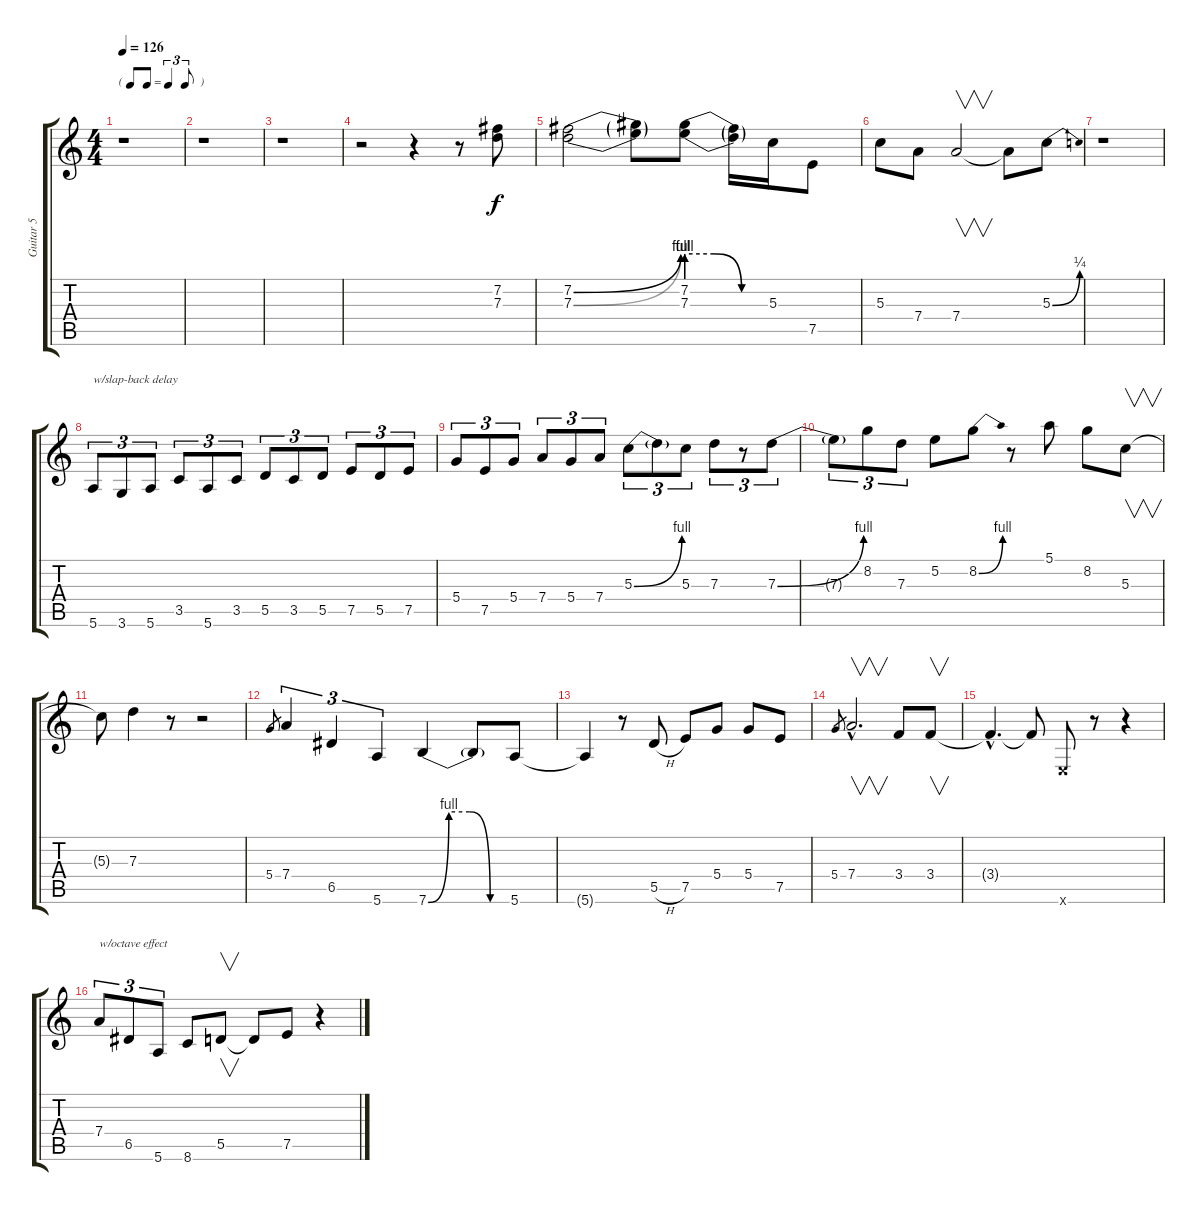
\track ("Guitar 5" "Guitar 5") {instrument distortionguitar}
\staff {score tabs}
\tuning (E4 B3 G3 D3 A2 E2) {hide}
\ts (4 4)
\tf triplet8th
\tempo 126
\clef g2
\ks c
r.1{dy f} |
r.1 |
r.1 |
r.2 r.4 r.8 (7.2 7.3).8 |
(7.2{be (bend 0 0 60 4)} 7.3{be (bend 0 0 60 4)}).2 (7.2{t} 7.3{t}).8 (7.2{be (custom 0 4 20 4 40 0 60 0)} 7.3{be (custom 0 4 20 4 40 0 60 0)}).8 (7.2{t} 7.3{t}).16 5.3.16 7.5.8 |
5.3.8 7.4.8 7.4.2{v} 7.4{t}.8 5.3{be (bend 0 0 60 1)}.8 |
r.1 |
5.6.8{tu (3 2) txt "w/slap-back delay"} 3.6.8{tu (3 2)} 5.6.8{tu (3 2)} 3.5.8{tu (3 2)} 5.6.8{tu (3 2)} 3.5.8{tu (3 2)} 5.5.8{tu (3 2)} 3.5.8{tu (3 2)} 5.5.8{tu (3 2)} 7.5.8{tu (3 2)} 5.5.8{tu (3 2)} 7.5.8{tu (3 2)} |
5.4.8{tu (3 2)} 7.5.8{tu (3 2)} 5.4.8{tu (3 2)} 7.4.8{tu (3 2)} 5.4.8{tu (3 2)} 7.4.8{tu (3 2)} 5.3{be (bend 0 0 60 4)}.8{tu (3 2)} 5.3{t}.8{tu (3 2)} 5.3.8{tu (3 2)} 7.3.8{tu (3 2)} r.8{tu (3 2)} 7.3{be (bend 0 0 60 4)}.8{tu (3 2)} |
7.3{t}.8{tu (3 2)} 8.2.8{tu (3 2)} 7.3.8{tu (3 2)} 5.2.8 8.2{be (bend 0 0 60 4)}.8 r.8 5.1.8 8.2.8 5.3.8{v} |
5.3{t}.8 7.3.4 r.8 r.2 |
5.4.8{gr} 7.4.4{tu (3 2)} 6.5.4{tu (3 2)} 5.6.4{tu (3 2)} 7.6{be (custom 0 0 15 4 30 4 45 0 60 0)}.4 7.6{t}.8 5.6.8 |
5.6{t}.4 r.8 5.5{h}.8 7.5.8 5.4.8 5.4.8 7.5.8 |
5.4.8{gr} 7.4{hac}.2{v d} 3.4.8 3.4.8{v} |
3.4{hac t}.4{d} 3.4{t}.8 0.6{x}.8 r.8 r.4 |
7.4.8{tu (3 2) txt "w/octave effect"} 6.5.8{tu (3 2)} 5.6.8{tu (3 2)} 8.6.8 5.5.8{v} 5.5{t}.8 7.5.8 r.4
